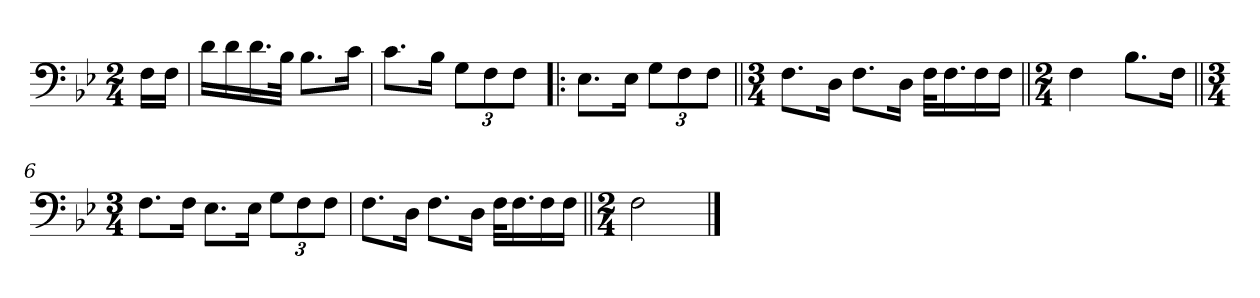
**kern
*part1
*staff1
*clefF4
*k[b-e-]
*M2/4
=
16F\LL
16F\JJ
=1
16d\LL
16d\
16.d\
32B-\JJk
8.B-\L
16c\Jk
=2
8.c\L
16B-\Jk
12G\L
12F\
12F\J
=3!|:
8.E-\L
16E-\Jk
12G\L
12F\
12F\J
=4||
*M3/4
8.F\L
16D\Jk
8.F\L
16D\Jk
32F\KLL
16.F\
16F\
16F\JJ
=5||
*M2/4
4F\
8.B-\L
16F\Jk
=6||
*M3/4
8.F\L
16F\Jk
8.E-\L
16E-\Jk
12G\L
12F\
12F\J
=7
8.F\L
16D\Jk
8.F\L
16D\Jk
32F\KLL
16.F\
16F\
16F\JJ
=8||
*M2/4
2F\
==
*-
